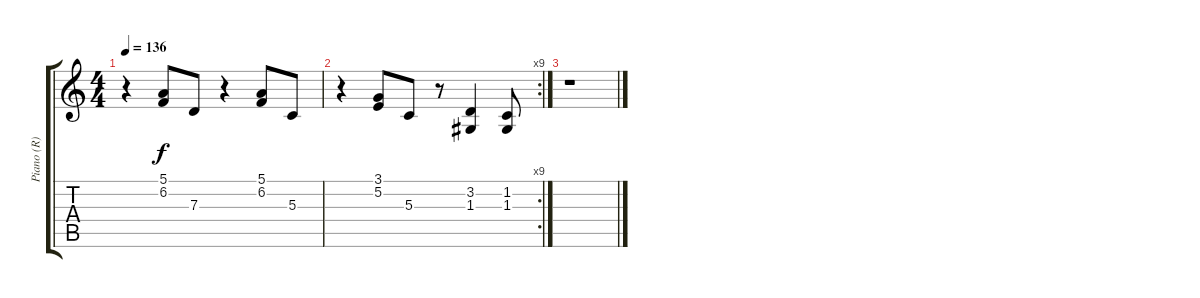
\track ("Piano (R)" "Piano (R)") {instrument brightacousticpiano}
\staff {score tabs}
\tuning (E4 B3 G3 D3 A2 E2) {hide}
\ts (4 4)
\tempo 136
\clef g2
\ks c
r.4{dy f} (5.1 6.2).8 7.3.8 r.4 (5.1 6.2).8 5.3.8 |
\rc 9
r.4 (3.1 5.2).8 5.3.8 r.8 (3.2 1.3).4 (1.2 1.3).8 |
r.1
